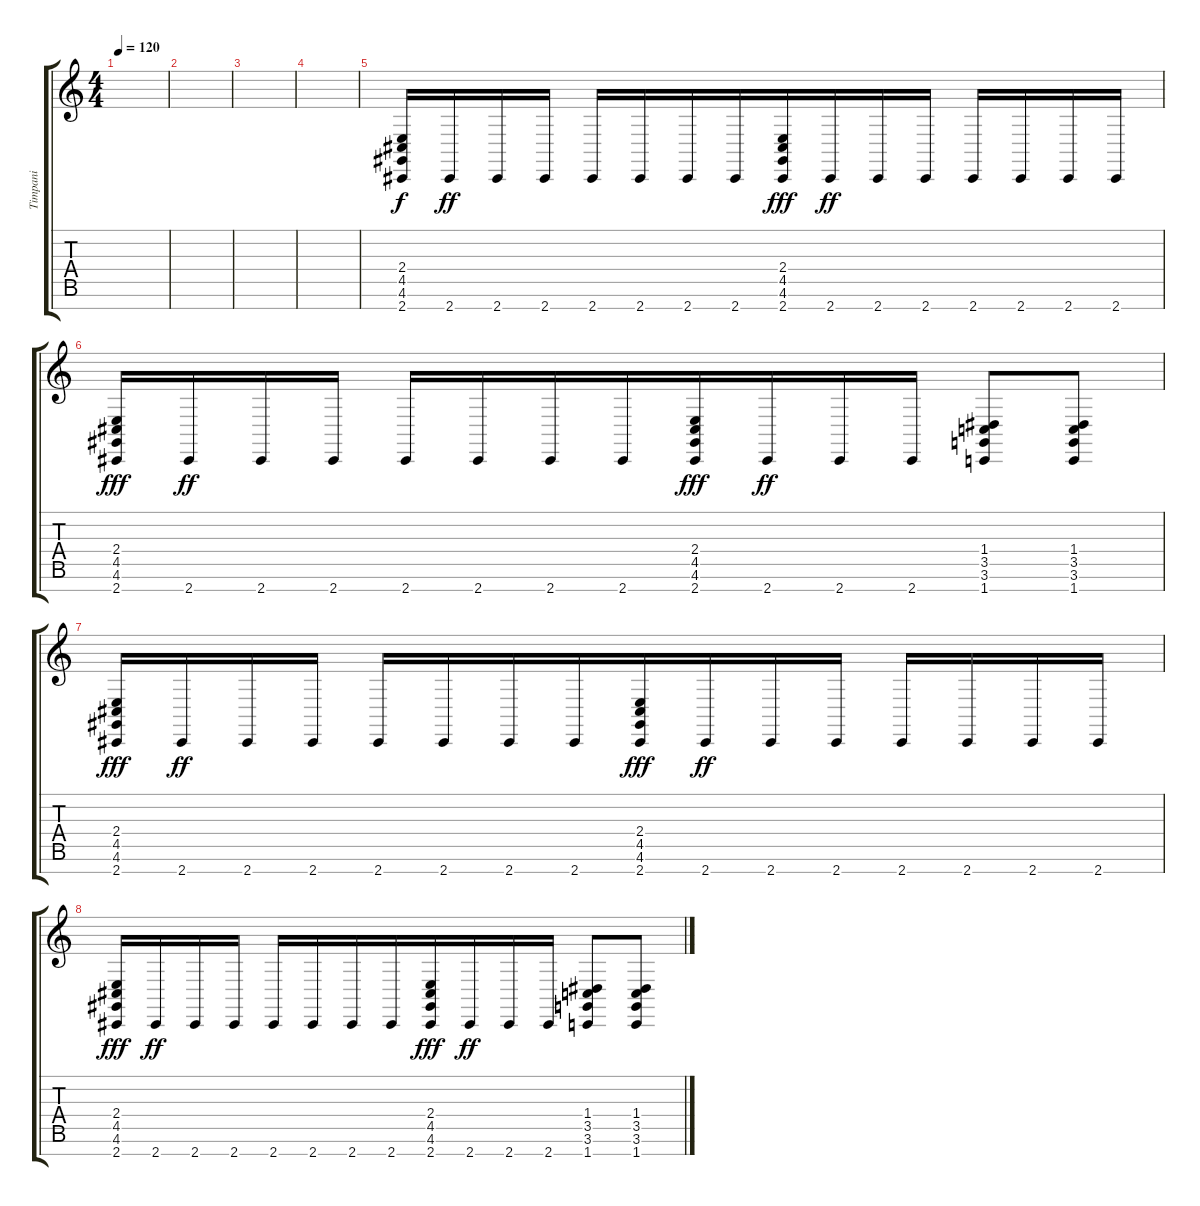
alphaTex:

\track ("Timpani" "Timpani") {instrument timpani}
\staff {score tabs}
\tuning (E4 B3 G3 D3 A2 E2 B1) {hide}
\ts (4 4)
\tempo 120
\clef g2
\ks c
|
|
|
|
(2.4 4.5 4.6 2.7).16{beam merge} 2.7.16{dy ff} 2.7.16 2.7.16 2.7.16{beam merge} 2.7.16{beam merge} 2.7.16{beam merge} 2.7.16{beam merge} (2.4 4.5 4.6 2.7).16{dy fff beam merge} 2.7.16{dy ff} 2.7.16 2.7.16 2.7.16{beam merge} 2.7.16{beam merge} 2.7.16{beam merge} 2.7.16 |
(2.4 4.5 4.6 2.7).16{dy fff beam merge} 2.7.16{dy ff} 2.7.16 2.7.16 2.7.16{beam merge} 2.7.16{beam merge} 2.7.16{beam merge} 2.7.16{beam merge} (2.4 4.5 4.6 2.7).16{dy fff beam merge} 2.7.16{dy ff} 2.7.16 2.7.16 (1.4 3.5 3.6 1.7).8{beam merge} (1.4 3.5 3.6 1.7).8 |
(2.4 4.5 4.6 2.7).16{dy fff beam merge} 2.7.16{dy ff} 2.7.16 2.7.16 2.7.16{beam merge} 2.7.16{beam merge} 2.7.16{beam merge} 2.7.16{beam merge} (2.4 4.5 4.6 2.7).16{dy fff beam merge} 2.7.16{dy ff} 2.7.16 2.7.16 2.7.16{beam merge} 2.7.16{beam merge} 2.7.16{beam merge} 2.7.16 |
(2.4 4.5 4.6 2.7).16{dy fff beam merge} 2.7.16{dy ff} 2.7.16 2.7.16 2.7.16{beam merge} 2.7.16{beam merge} 2.7.16{beam merge} 2.7.16{beam merge} (2.4 4.5 4.6 2.7).16{dy fff beam merge} 2.7.16{dy ff} 2.7.16 2.7.16 (1.4 3.5 3.6 1.7).8{beam merge} (1.4 3.5 3.6 1.7).8
